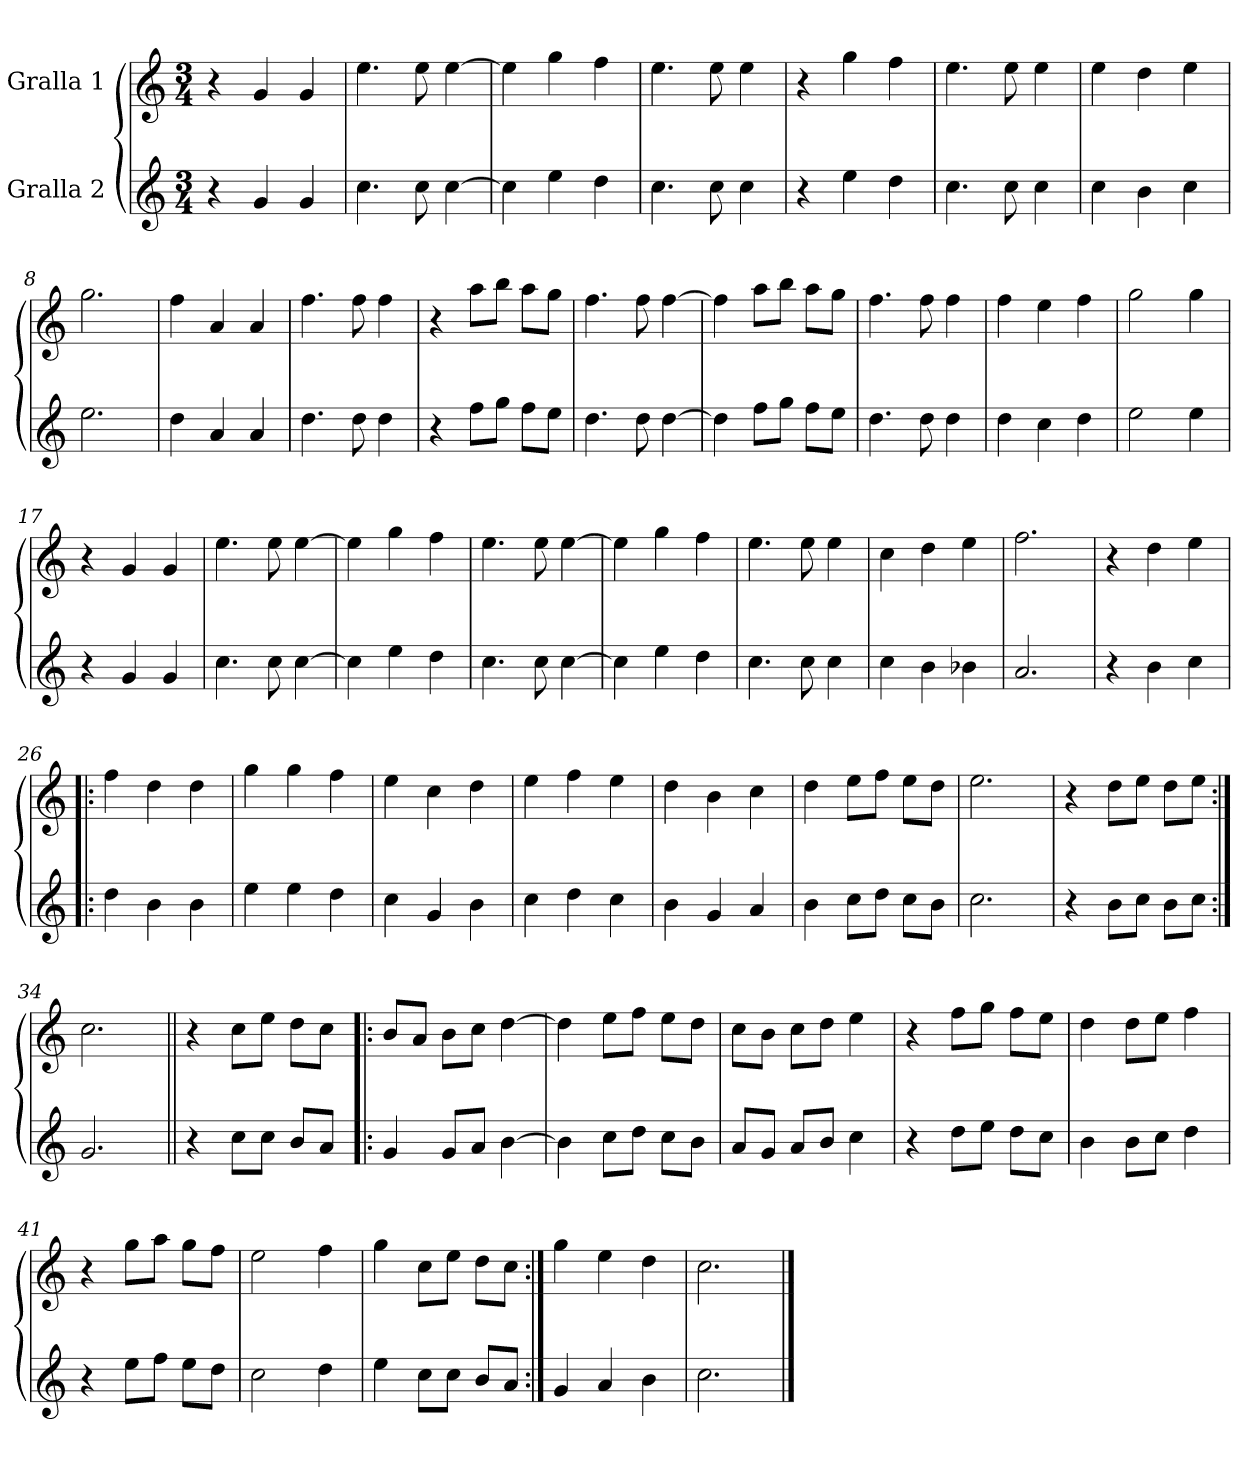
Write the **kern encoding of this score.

**kern	**kern
*part2	*part1
*staff2	*staff1
*I"Gralla 2	*I"Gralla 1
*clefG2	*clefG2
*k[]	*k[]
*M3/4	*M3/4
=1	=1
4r	4r
4g	4g
4g	4g
=2	=2
4.cc	4.ee
8cc	8ee
[4cc	[4ee
=3	=3
4cc]	4ee]
4ee	4gg
4dd	4ff
=4	=4
4.cc	4.ee
8cc	8ee
4cc	4ee
=5	=5
4r	4r
4ee	4gg
4dd	4ff
=6	=6
4.cc	4.ee
8cc	8ee
4cc	4ee
=7	=7
4cc	4ee
4b	4dd
4cc	4ee
=8	=8
2.ee	2.gg
=9	=9
4dd	4ff
4a	4a
4a	4a
=10	=10
4.dd	4.ff
8dd	8ff
4dd	4ff
=11	=11
4r	4r
8ff\L	8aa\L
8gg\J	8bb\J
8ff\L	8aa\L
8ee\J	8gg\J
=12	=12
4.dd	4.ff
8dd	8ff
[4dd	[4ff
=13	=13
4dd]	4ff]
8ff\L	8aa\L
8gg\J	8bb\J
8ff\L	8aa\L
8ee\J	8gg\J
=14	=14
4.dd	4.ff
8dd	8ff
4dd	4ff
=15	=15
4dd	4ff
4cc	4ee
4dd	4ff
=16	=16
2ee	2gg
4ee	4gg
=17	=17
4r	4r
4g	4g
4g	4g
=18	=18
4.cc	4.ee
8cc	8ee
[4cc	[4ee
=19	=19
4cc]	4ee]
4ee	4gg
4dd	4ff
=20	=20
4.cc	4.ee
8cc	8ee
[4cc	[4ee
=21	=21
4cc]	4ee]
4ee	4gg
4dd	4ff
=22	=22
4.cc	4.ee
8cc	8ee
4cc	4ee
=23	=23
4cc	4cc
4b	4dd
4b-	4ee
=24	=24
2.a	2.ff
=25	=25
4r	4r
4b	4dd
4cc	4ee
=26!|:	=26!|:
4dd	4ff
4b	4dd
4b	4dd
=27	=27
4ee	4gg
4ee	4gg
4dd	4ff
=28	=28
4cc	4ee
4g	4cc
4b	4dd
=29	=29
4cc	4ee
4dd	4ff
4cc	4ee
=30	=30
4b	4dd
4g	4b
4a	4cc
=31	=31
4b	4dd
8cc\L	8ee\L
8dd\J	8ff\J
8cc\L	8ee\L
8b\J	8dd\J
=32	=32
2.cc	2.ee
=33	=33
4r	4r
8b\L	8dd\L
8cc\J	8ee\J
8b\L	8dd\L
8cc\J	8ee\J
=34:|!	=34:|!
2.g	2.cc
=35||	=35||
4r	4r
8cc\L	8cc\L
8cc\J	8ee\J
8b/L	8dd\L
8a/J	8cc\J
=36!|:	=36!|:
4g	8b/L
.	8a/J
8g/L	8b\L
8a/J	8cc\J
[4b	[4dd
=37	=37
4b]	4dd]
8cc\L	8ee\L
8dd\J	8ff\J
8cc\L	8ee\L
8b\J	8dd\J
=38	=38
8a/L	8cc\L
8g/J	8b\J
8a/L	8cc\L
8b/J	8dd\J
4cc	4ee
=39	=39
4r	4r
8dd\L	8ff\L
8ee\J	8gg\J
8dd\L	8ff\L
8cc\J	8ee\J
=40	=40
4b	4dd
8b\L	8dd\L
8cc\J	8ee\J
4dd	4ff
=41	=41
4r	4r
8ee\L	8gg\L
8ff\J	8aa\J
8ee\L	8gg\L
8dd\J	8ff\J
=42	=42
2cc	2ee
4dd	4ff
=43	=43
4ee	4gg
8cc\L	8cc\L
8cc\J	8ee\J
8b/L	8dd\L
8a/J	8cc\J
=44:|!	=44:|!
4g	4gg
4a	4ee
4b	4dd
=45	=45
2.cc	2.cc
==	==
*-	*-
